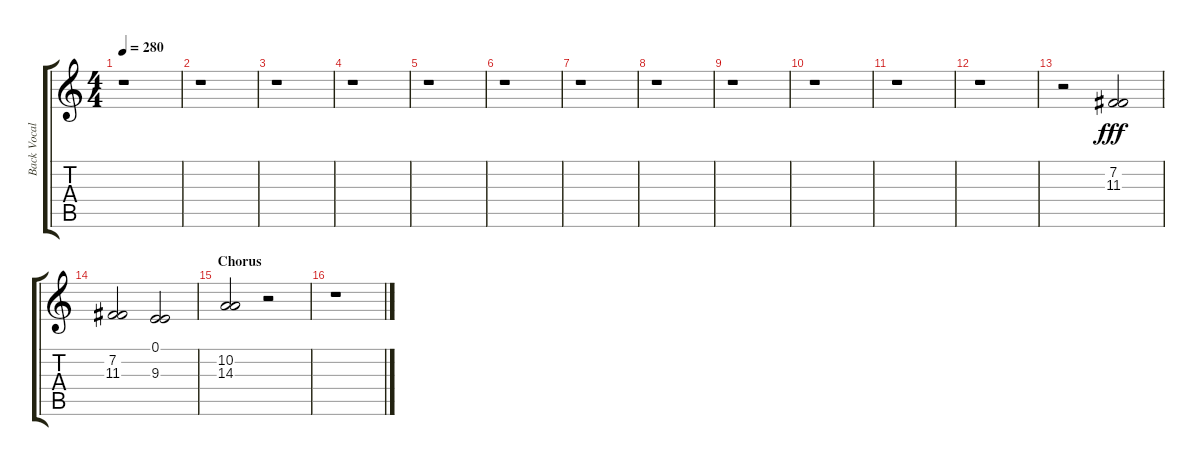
\track ("Back Vocals" "Back Vocal") {instrument flute}
\staff {score tabs}
\tuning (E4 B3 G3 D3 A2 E2) {hide}
\ts (4 4)
\tempo 280
\clef g2
\ks c
r.1{dy fff} |
r.1 |
r.1 |
r.1 |
r.1 |
r.1 |
r.1 |
r.1 |
r.1 |
r.1 |
r.1 |
r.1 |
r.2 (7.2 11.3).2 |
(7.2 11.3).2 (0.1 9.3).2 |
\section ("" "Chorus")
(10.2 14.3).2 r.2 |
r.1
